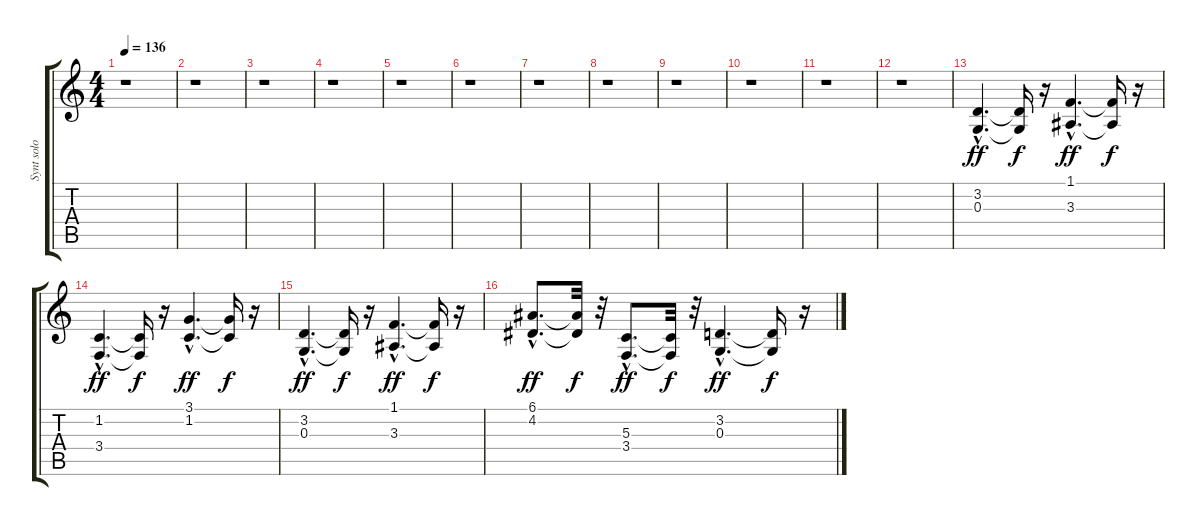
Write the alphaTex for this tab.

\track ("Synt solo" "Synt solo") {instrument harpsichord}
\staff {score tabs}
\tuning (E4 B3 G3 D3 A2 E2) {hide}
\ts (4 4)
\tempo 136
\clef g2
\ks c
r.1{dy f} |
r.1 |
r.1 |
r.1 |
r.1 |
r.1 |
r.1 |
r.1 |
r.1 |
r.1 |
r.1 |
r.1 |
(3.2{hac} 0.3{hac}).4{d dy ff instrument synthbrass2} (3.2{t} 0.3{t}).16{dy f} r.16 (1.1{hac} 3.3{hac}).4{d dy ff} (1.1{t} 3.3{t}).16{dy f} r.16 |
(1.2{hac} 3.4{hac}).4{d dy ff} (1.2{t} 3.4{t}).16{dy f} r.16 (3.1{hac} 1.2{hac}).4{d dy ff} (3.1{t} 1.2{t}).16{dy f} r.16 |
(3.2{hac} 0.3{hac}).4{d dy ff} (3.2{t} 0.3{t}).16{dy f} r.16 (1.1{hac} 3.3{hac}).4{d dy ff} (1.1{t} 3.3{t}).16{dy f} r.16 |
(6.1{hac} 4.2{hac}).8{d dy ff} (6.1{t} 4.2{t}).32{dy f} r.32 (5.3{hac} 3.4{hac}).8{d dy ff} (5.3{t} 3.4{t}).32{dy f} r.32 (3.2{hac} 0.3{hac}).4{d dy ff} (3.2{t} 0.3{t}).16{dy f} r.16
